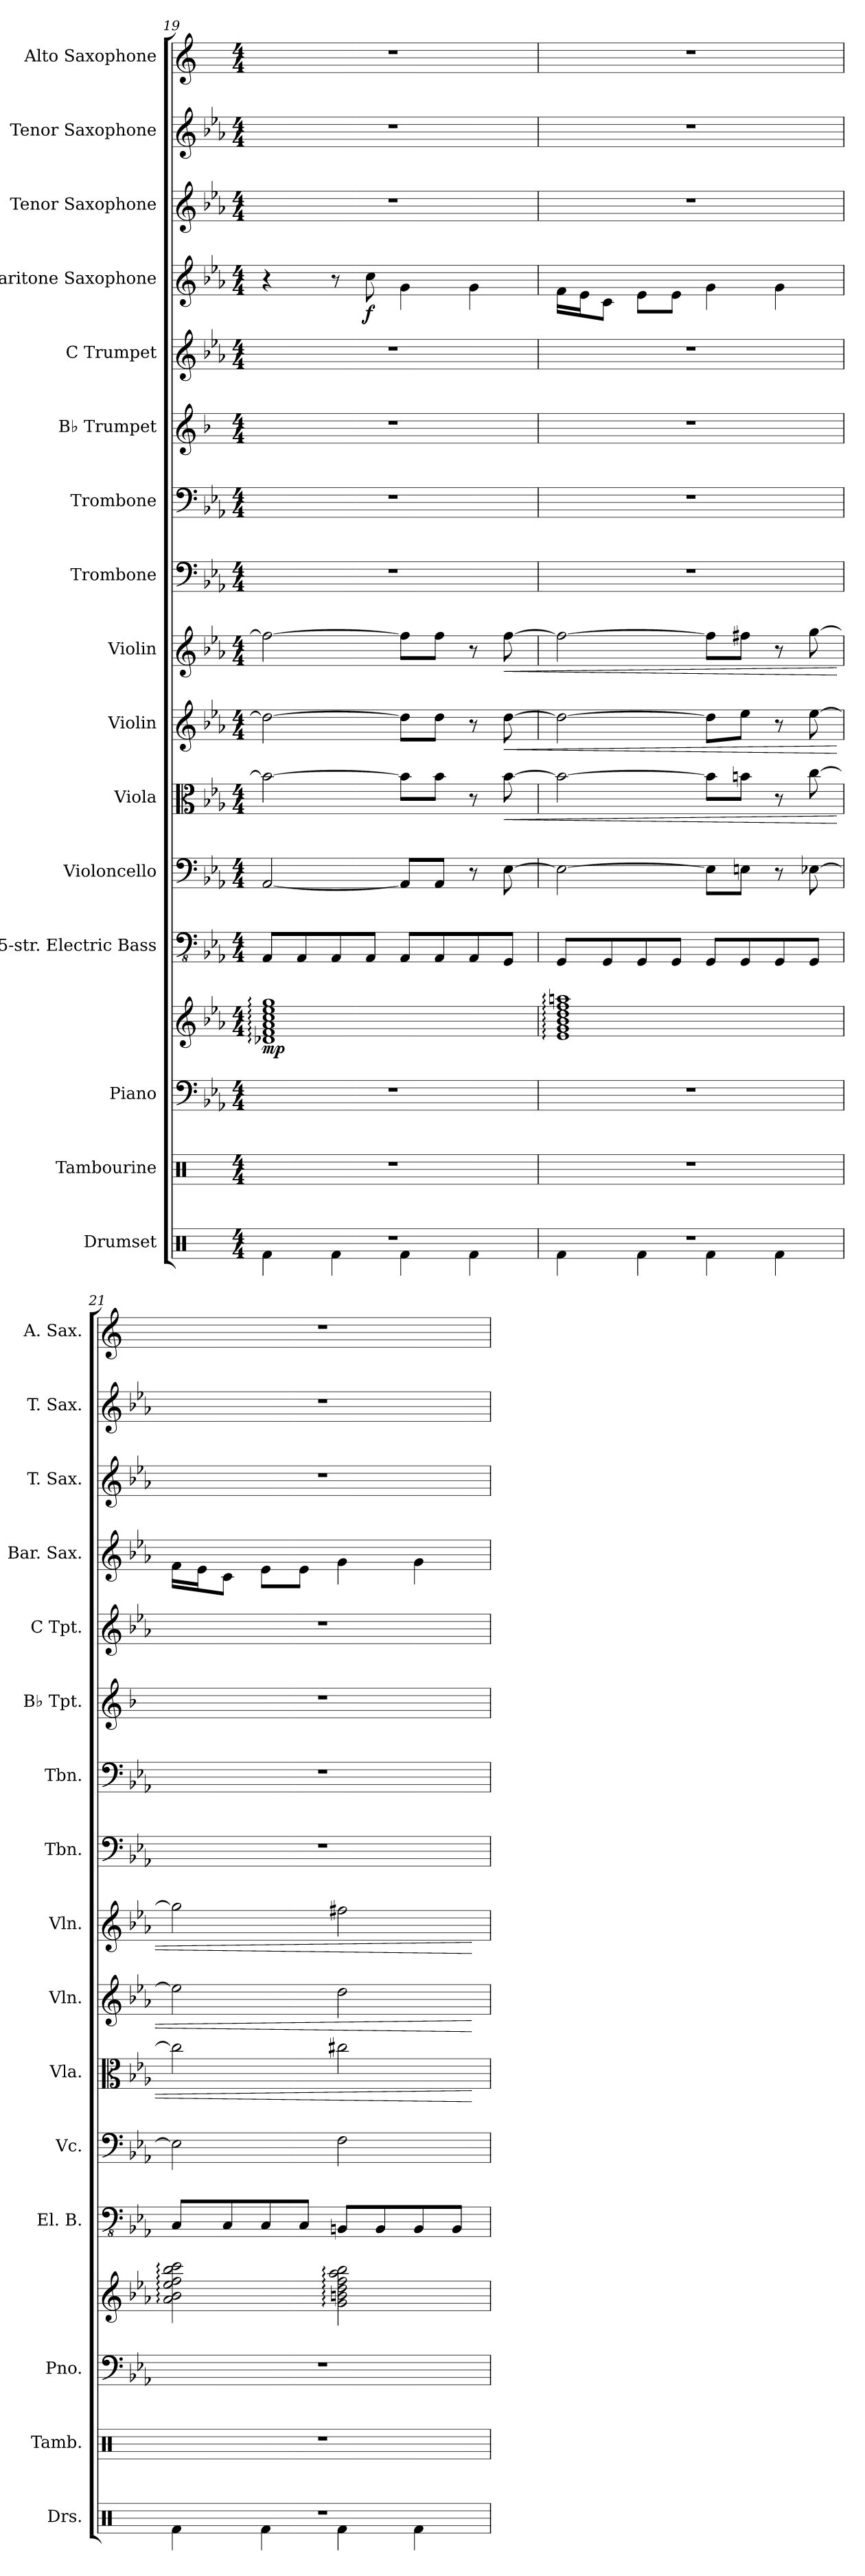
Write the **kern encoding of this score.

**kern	**kern	**kern	**kern	**dynam	**kern	**kern	**kern	**dynam	**kern	**dynam	**kern	**dynam	**kern	**kern	**kern	**kern	**kern	**dynam	**kern	**kern	**kern
*part16	*part15	*part14	*part14	*part14	*part13	*part12	*part11	*part11	*part10	*part10	*part9	*part9	*part8	*part7	*part6	*part5	*part4	*part4	*part3	*part2	*part1
*staff17	*staff16	*staff15	*staff14	*staff14/15	*staff13	*staff12	*staff11	*staff11	*staff10	*staff10	*staff9	*staff9	*staff8	*staff7	*staff6	*staff5	*staff4	*staff4	*staff3	*staff2	*staff1
*I"Drumset	*I"Tambourine	*I"Piano	*	*	*I"5-str. Electric Bass	*I"Violoncello	*I"Viola	*	*I"Violin	*	*I"Violin	*	*I"Trombone	*I"Trombone	*I"B♭ Trumpet	*I"C Trumpet	*I"Baritone Saxophone	*	*I"Tenor Saxophone	*I"Tenor Saxophone	*I"Alto Saxophone
*I'Drs.	*I'Tamb.	*I'Pno.	*	*	*I'El. B.	*I'Vc.	*I'Vla.	*	*I'Vln.	*	*I'Vln.	*	*I'Tbn.	*I'Tbn.	*I'B♭ Tpt.	*I'C Tpt.	*I'Bar. Sax.	*	*I'T. Sax.	*I'T. Sax.	*I'A. Sax.
*clefX	*clefX	*clefF4	*clefG2	*	*clefFv4	*clefF4	*clefC3	*	*clefG2	*	*clefG2	*	*clefF4	*clefF4	*clefG2	*clefG2	*clefG2	*	*clefG2	*clefG2	*clefG2
*	*	*	*	*	*	*	*	*	*	*	*	*	*	*	*ITrd1c2	*	*ITrd12c21	*	*ITrd8c14	*ITrd8c14	*ITrd5c9
*k[]	*k[]	*k[b-e-a-]	*k[b-e-a-]	*	*k[b-e-a-]	*k[b-e-a-]	*k[b-e-a-]	*	*k[b-e-a-]	*	*k[b-e-a-]	*	*k[b-e-a-]	*k[b-e-a-]	*k[b-e-a-]	*k[b-e-a-]	*k[b-e-a-]	*	*k[b-e-a-]	*k[b-e-a-]	*k[b-e-a-]
*M4/4	*M4/4	*M4/4	*M4/4	*	*M4/4	*M4/4	*M4/4	*	*M4/4	*	*M4/4	*	*M4/4	*M4/4	*M4/4	*M4/4	*M4/4	*	*M4/4	*M4/4	*M4/4
=19	=19	=19	=19	=19	=19	=19	=19	=19	=19	=19	=19	=19	=19	=19	=19	=19	=19	=19	=19	=19	=19
*^	*	*	*	*	*	*	*	*	*	*	*	*	*	*	*	*	*	*	*	*	*
!	!	!	!	!	!LO:DY:b	!	!	!	!	!	!	!	!	!	!	!	!	!	!	!	!	!
1r	4Rf\	1r	1r	1d-X: 1f: 1a-: 1cc: 1ee-: 1gg:	mp	8AAA-/L	[2AA-/	2b-\_	.	2dd\_	.	2ff\_	.	1r	1r	1r	1r	4r	.	1r	1r	1r
.	.	.	.	.	.	8AAA-/	.	.	.	.	.	.	.	.	.	.	.	.	.	.	.	.
.	4Rf\	.	.	.	.	8AAA-/	.	.	.	.	.	.	.	.	.	.	.	8r	.	.	.	.
!	!	!	!	!	!	!	!	!	!	!	!	!	!	!	!	!	!	!	!LO:DY:b	!	!	!
.	.	.	.	.	.	8AAA-/J	.	.	.	.	.	.	.	.	.	.	.	8c\	f	.	.	.
.	4Rf\	.	.	.	.	8AAA-/L	8AA-/L]	8b-\L]	.	8dd\L]	.	8ff\L]	.	.	.	.	.	4G\	.	.	.	.
.	.	.	.	.	.	8AAA-/	8AA-/J	8b-\J	.	8dd\J	.	8ff\J	.	.	.	.	.	.	.	.	.	.
.	4Rf\	.	.	.	.	8AAA-/	8r	8r	.	8r	.	8r	.	.	.	.	.	4G\	.	.	.	.
!	!	!	!	!	!	!	!	!	!LO:HP:b	!	!LO:HP:b	!	!LO:HP:b	!	!	!	!	!	!	!	!	!
.	.	.	.	.	.	8GGG/J	[8E-\	[8b-\	<	[8dd\	<	[8ff\	<	.	.	.	.	.	.	.	.	.
=20	=20	=20	=20	=20	=20	=20	=20	=20	=20	=20	=20	=20	=20	=20	=20	=20	=20	=20	=20	=20	=20	=20
1r	4Rf\	1r	1r	1e-: 1g: 1b-: 1dd: 1ff: 1aan:	.	8GGG/L	2E-\_	2b-\_	.	2dd\_	.	2ff\_	.	1r	1r	1r	1r	16F\LL	.	1r	1r	1r
.	.	.	.	.	.	.	.	.	.	.	.	.	.	.	.	.	.	16E-\J	.	.	.	.
.	.	.	.	.	.	8GGG/	.	.	.	.	.	.	.	.	.	.	.	8C\J	.	.	.	.
.	4Rf\	.	.	.	.	8GGG/	.	.	.	.	.	.	.	.	.	.	.	8E-\L	.	.	.	.
.	.	.	.	.	.	8GGG/J	.	.	.	.	.	.	.	.	.	.	.	8E-\J	.	.	.	.
.	4Rf\	.	.	.	.	8GGG/L	8E-\L]	8b-\L]	.	8dd\L]	.	8ff\L]	.	.	.	.	.	4G\	.	.	.	.
.	.	.	.	.	.	8GGG/	8En\J	8bn\J	.	8ee-\J	.	8ff#X\J	.	.	.	.	.	.	.	.	.	.
.	4Rf\	.	.	.	.	8GGG/	8r	8r	.	8r	.	8r	.	.	.	.	.	4G\	.	.	.	.
.	.	.	.	.	.	8GGG/J	[8E-X\	[8cc\	.	[8ee-\	.	[8gg\	.	.	.	.	.	.	.	.	.	.
=21	=21	=21	=21	=21	=21	=21	=21	=21	=21	=21	=21	=21	=21	=21	=21	=21	=21	=21	=21	=21	=21	=21
1r	4Rf\	1r	1r	2a-\: 2b-\: 2ee-\: 2ff\: 2bb-\: 2ccc\:	.	8CC/L	2E-\]	2cc\]	.	2ee-\]	.	2gg\]	.	1r	1r	1r	1r	16F\LL	.	1r	1r	1r
.	.	.	.	.	.	.	.	.	.	.	.	.	.	.	.	.	.	16E-\J	.	.	.	.
.	.	.	.	.	.	8CC/	.	.	.	.	.	.	.	.	.	.	.	8C\J	.	.	.	.
.	4Rf\	.	.	.	.	8CC/	.	.	.	.	.	.	.	.	.	.	.	8E-\L	.	.	.	.
.	.	.	.	.	.	8CC/J	.	.	.	.	.	.	.	.	.	.	.	8E-\J	.	.	.	.
.	4Rf\	.	.	2g\: 2bn\: 2dd\: 2ff\: 2aa-\: 2bb-\:	.	8BBBn/L	2F\	2cc#X\	.	2dd\	.	2ff#X\	.	.	.	.	.	4G\	.	.	.	.
.	.	.	.	.	.	8BBB/	.	.	.	.	.	.	.	.	.	.	.	.	.	.	.	.
.	4Rf\	.	.	.	.	8BBB/	.	.	.	.	.	.	.	.	.	.	.	4G\	.	.	.	.
.	.	.	.	.	.	8BBB/J	.	.	.	.	.	.	.	.	.	.	.	.	.	.	.	.
*v	*v	*	*	*	*	*	*	*	*	*	*	*	*	*	*	*	*	*	*	*	*	*
.	.	.	.	.	.	.	.	[	.	[	.	[	.	.	.	.	.	.	.	.	.
=	=	=	=	=	=	=	=	=	=	=	=	=	=	=	=	=	=	=	=	=	=
*-	*-	*-	*-	*-	*-	*-	*-	*-	*-	*-	*-	*-	*-	*-	*-	*-	*-	*-	*-	*-	*-
